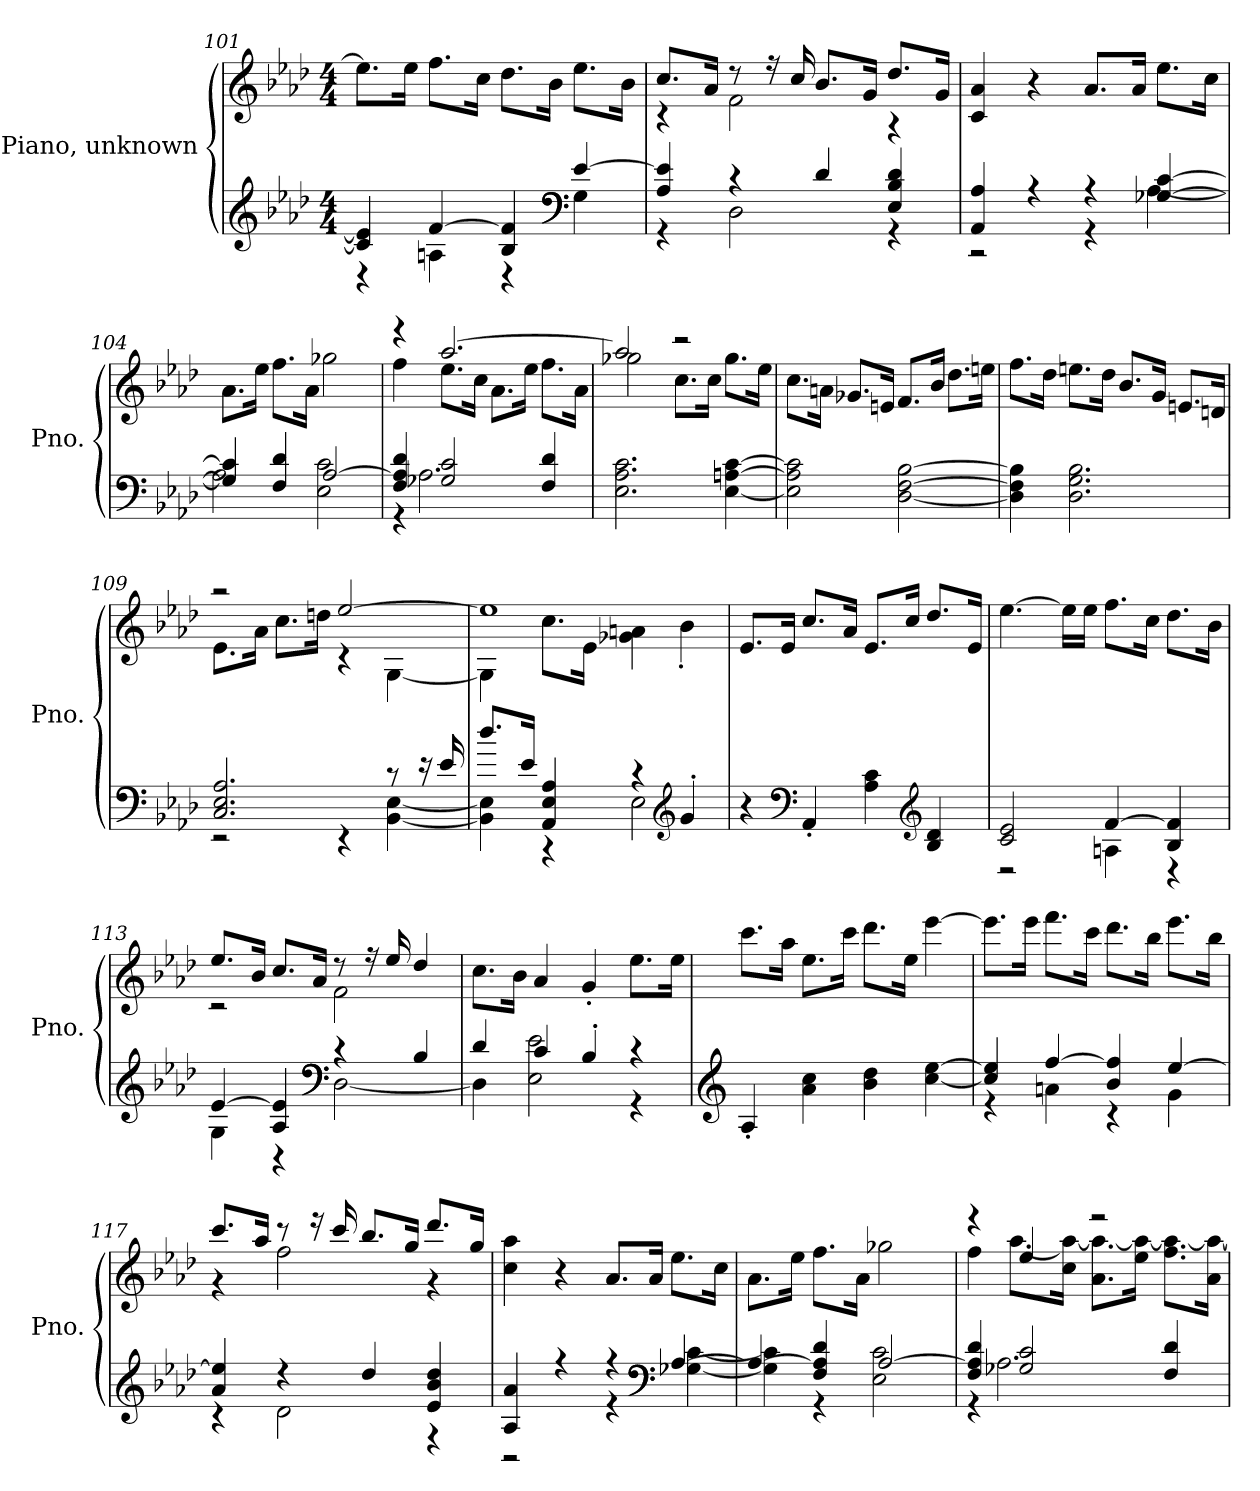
**kern	**kern
*part1	*part1
*staff2	*staff1
*I"Piano, unknown	*
*I'Pno.	*
*clefG2	*clefG2
*k[b-e-a-d-]	*k[b-e-a-d-]
*M4/4	*M4/4
=101	=101
*^	*
4c/] 4e-/]	4r	8.ee-\L]
.	.	16ee-\Jk
[4f/	4An\	8.ff\L
.	.	16cc\Jk
4B-/ 4f/]	4r	8.dd-\L
.	.	16b-\Jk
*clefF4	*	*
[4e-/	4G\	8.ee-\L
.	.	16b-\Jk
=102	=102	=102
*	*	*^
4A-/ 4e-/]	4r	8.cc/L	4r
.	.	16a-/Jk	.
4r	2D-\	8r	2f\
.	.	16r	.
.	.	16cc/	.
4d-/	.	8.b-/L	.
.	.	16g/Jk	.
4E-/ 4B-/ 4d-/	4r	8.dd-/L	4r
.	.	16g/Jk	.
*	*	*v	*v
!!LO:PB:g=z
=103	=103	=103
4AA-/ 4A-/	2r	4c/ 4a-/
4r	.	4r
4r	4r	8.a-/L
.	.	16a-/Jk
[4G-X/ [4c/	[4A-\	8.ee-\L
.	.	16cc\Jk
=104	=104	=104
4G-/] 4c/]	2A-\]	8.a-\L
.	.	16ee-\Jk
4F/ 4d-/	.	8.ff\L
.	.	16a-\Jk
[2A-/	2E-\ 2c\	2gg-X\
=105	=105	=105
*	*	*^
4F/ 4A-/] 4d-/	4r	4r	4ff\
2G-X/ 2c/	2.A-\	[2.aa-/	8.ee-\L
.	.	.	16cc\Jk
.	.	.	8.a-\L
.	.	.	16ee-\Jk
4F/ 4d-/	.	.	8.ff\L
.	.	.	16a-\Jk
*v	*v	*	*
=106	=106	=106
2.E-\ 2.A-\ 2.c\	2aa-/]	2gg-X\
.	2r	8.cc\L
.	.	16cc\Jk
[4E-\ [4An\ [4c\	.	8.gg-\L
.	.	16ee-\Jk
*	*v	*v
!!LO:LB:g=z
=107	=107
2E-\] 2A\] 2c\]	8.cc\L
.	16an\Jk
.	8.g-X/L
.	16en/Jk
[2D-\ [2F\ [2B-\	8.f/L
.	16b-/Jk
.	8.dd-\L
.	16een\Jk
=108	=108
4D-\] 4F\] 4B-\]	8.ff\L
.	16dd-\Jk
2.D-\ 2.G\ 2.B-\	8.een\L
.	16dd-\Jk
.	8.b-/L
.	16g/Jk
.	8.en/L
.	16dn/Jk
=109	=109
*^	*^
2.C/ 2.E-/ 2.A-/	2r	2r	8.e-\L
.	.	.	16a-\Jk
.	.	.	8.cc\L
.	.	.	16ddn\Jk
.	4r	[2ee-/	4r
8r	[4BB-\ [4E-\	.	[4G\
16r	.	.	.
16e-/	.	.	.
!!LO:LB:g=z	!!
=110	=110	=110	=110
8.dd-/L	4BB-\] 4E-\]	1ee-]	4G\]
16e-/Jk	.	.	.
4AA-/ 4E-/ 4A-/	4r	.	8.cc\L
.	.	.	16e-\Jk
4r	2E-\	.	4g-X\ 4an\
*clefG2	*	*	*
4g'/	.	.	4b-'\
*v	*v	*	*
*	*v	*v
=111	=111
4r	8.e-/L
.	16e-/Jk
*clefF4	*
4AA-'/	8.cc/L
.	16a-/Jk
4A-\ 4c\	8.e-/L
.	16cc/Jk
*clefG2	*
4B-/ 4d-/	8.dd-/L
.	16e-/Jk
=112	=112
*^	*
2c/ 2e-/	2r	[4.ee-\
.	.	16ee-\LL]
.	.	16ee-\JJ
[4f/	4An\	8.ff\L
.	.	16cc\Jk
4B-/ 4f/]	4r	8.dd-\L
.	.	16b-\Jk
=113	=113	=113
*	*	*^
[4e-/	4G\	8.ee-/L	2r
.	.	16b-/Jk	.
4A-/ 4e-/]	4r	8.cc/L	.
.	.	16a-/Jk	.
*clefF4	*	*	*
4r	[2D-\	8r	2f\
.	.	16r	.
.	.	16ee-/	.
4B-/	.	4dd-/	.
*	*	*v	*v
!!LO:LB:g=z
=114	=114	=114
4d-/	4D-\]	8.cc\L
.	.	16b-\Jk
4c/	2E-\ 2e-\	4a-/
4B-'/	.	4g'/
4r	4r	8.ee-\L
.	.	16ee-\Jk
*v	*v	*
=115	=115
*clefG2	*
4A-'/	8.ccc\L
.	16aa-\Jk
4a-\ 4cc\	8.ee-\L
.	16ccc\Jk
4b-\ 4dd-\	8.ddd-\L
.	16ee-\Jk
[4cc\ [4ee-\	[4eee-\
=116	=116
*^	*
4cc/] 4ee-/]	4r	8.eee-\L]
.	.	16eee-\Jk
[4ff/	4an\	8.fff\L
.	.	16ccc\Jk
4b-/ 4ff/]	4r	8.ddd-\L
.	.	16bb-\Jk
[4ee-/	4g\	8.eee-\L
.	.	16bb-\Jk
!!LO:LB:g=z
=117	=117	=117
*	*	*^
4a-/ 4ee-/]	4r	8.ccc/L	4r
.	.	16aa-/Jk	.
4r	2d-\	8r	2ff\
.	.	16r	.
.	.	16ccc/	.
4dd-/	.	8.bb-/L	.
.	.	16gg/Jk	.
4e-/ 4b-/ 4dd-/	4r	8.ddd-/L	4r
.	.	16gg/Jk	.
*	*	*v	*v
=118	=118	=118
4A-/ 4a-/	2r	4cc\ 4aa-\
4r	.	4r
4r	4r	8.a-/L
.	.	16a-/Jk
*clefF4	*	*
[4A-/	[4G-X\ [4c\	8.ee-\L
.	.	16cc\Jk
=119	=119	=119
4A-/_	4G-\] 4c\]	8.a-\L
.	.	16ee-\Jk
4F/ 4A-/] 4d-/	4r	8.ff\L
.	.	16a-\Jk
[2A-/	2E-\ 2c\	2gg-X\
=120	=120	=120
*	*	*^
4F/ 4A-/] 4d-/	4r	4r	4ff\
2G-X/ 2c/	2.A-\	4ee-/	[8.aa-\L
.	.	.	16cc\ 16aa-\_Jk
.	.	2r	8.a-\ 8.aa-\_L
.	.	.	16ee-\ 16aa-\_Jk
4F/ 4d-/	.	.	8.ff\ 8.aa-\_L
.	.	.	16a-\ 16aa-\_Jk
*v	*v	*	*
*	*v	*v
=	=
*-	*-
